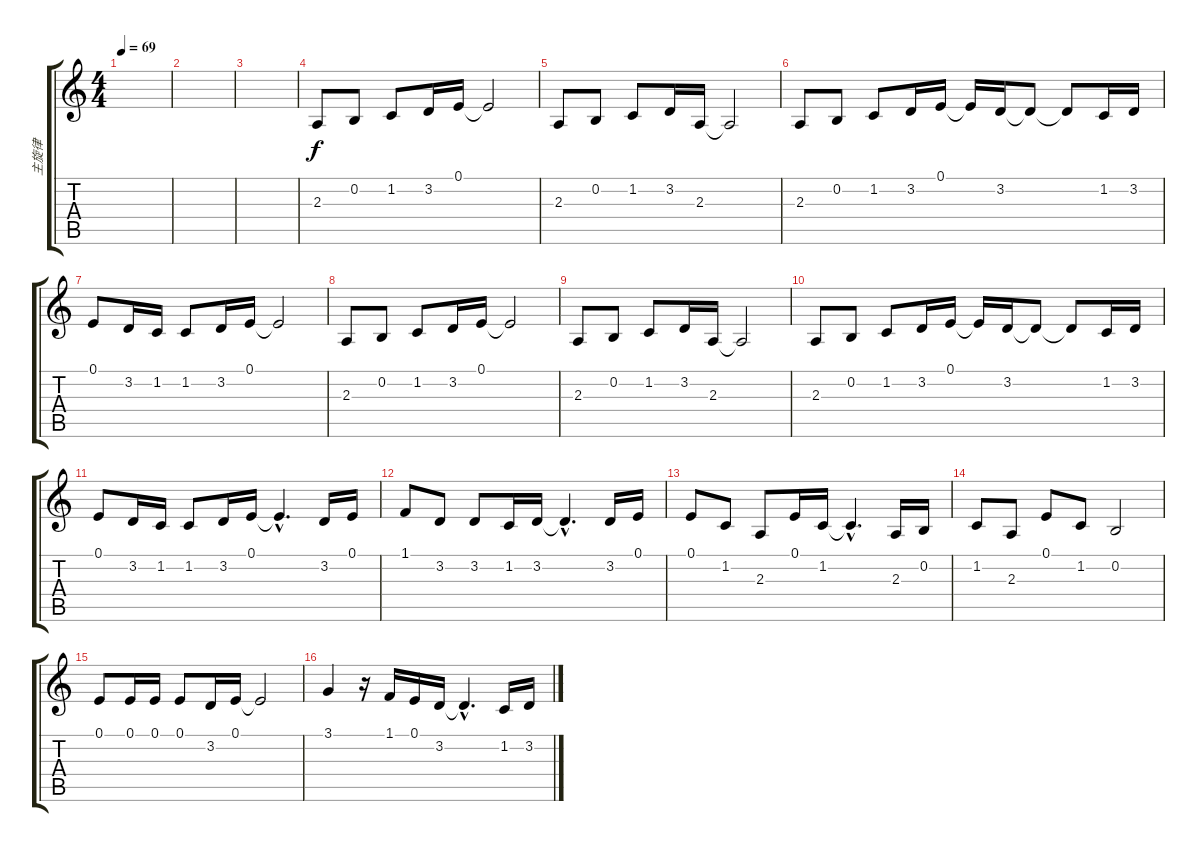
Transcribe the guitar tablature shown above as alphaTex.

\track ("主旋律" "主旋律") {instrument flute}
\staff {score tabs}
\tuning (E4 B3 G3 D3 A2 E2) {hide}
\ts (4 4)
\tempo 69
\clef g2
\ks c
|
|
|
2.3.8 0.2.8 1.2.8 3.2.16 0.1.16 0.1{t}.2 |
2.3.8 0.2.8 1.2.8 3.2.16 2.3.16 2.3{t}.2 |
2.3.8 0.2.8 1.2.8 3.2.16 0.1.16 0.1{t}.16 3.2.16 3.2{t}.8 3.2{t}.8 1.2.16 3.2.16 |
0.1.8 3.2.16 1.2.16 1.2.8 3.2.16 0.1.16 0.1{t}.2 |
2.3.8 0.2.8 1.2.8 3.2.16 0.1.16 0.1{t}.2 |
2.3.8 0.2.8 1.2.8 3.2.16 2.3.16 2.3{t}.2 |
2.3.8 0.2.8 1.2.8 3.2.16 0.1.16 0.1{t}.16 3.2.16 3.2{t}.8 3.2{t}.8 1.2.16 3.2.16 |
0.1.8 3.2.16 1.2.16 1.2.8 3.2.16 0.1.16 0.1{hac t}.4{d} 3.2.16 0.1.16 |
1.1.8 3.2.8 3.2.8 1.2.16 3.2.16 3.2{hac t}.4{d} 3.2.16 0.1.16 |
0.1.8 1.2.8 2.3.8 0.1.16 1.2.16 1.2{hac t}.4{d} 2.3.16 0.2.16 |
1.2.8 2.3.8 0.1.8 1.2.8 0.2.2 |
0.1.8 0.1.16 0.1.16 0.1.8 3.2.16 0.1.16 0.1{t}.2 |
3.1.4 r.16 1.1.16 0.1.16 3.2.16 3.2{hac t}.4{d} 1.2.16 3.2.16
